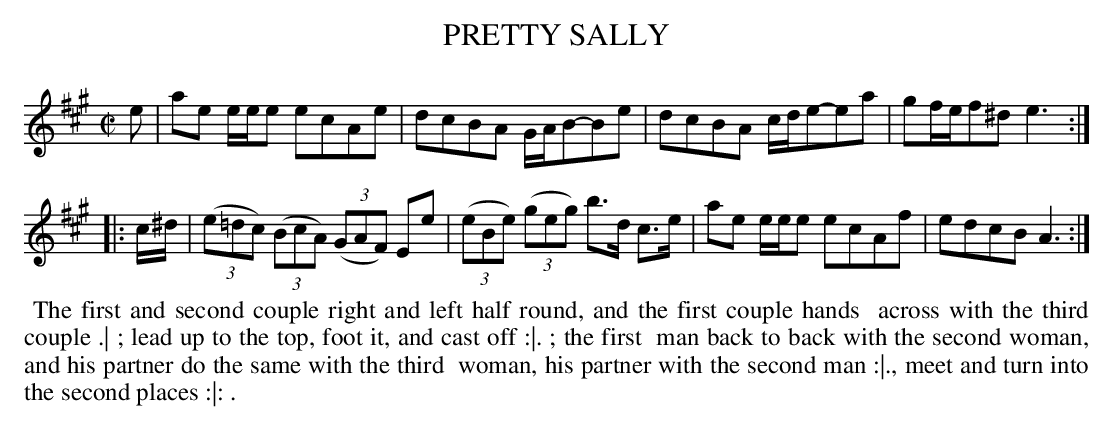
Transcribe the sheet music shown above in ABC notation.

X:1
T: PRETTY SALLY
M: C|
L: 1/8
K: A
e |\
ae e/e/e ecAe | dcBA G/A/B-Be |\
dcBA c/d/e-ea | gf/e/f^d e3 :|
|: c/^d/ |\
(3(e=dc) (3(BcA) (3(GAF) Ee | (3(eBe) (3(geg) b>d c>e |\
ae e/e/e ecAf | edcB A3 :|
